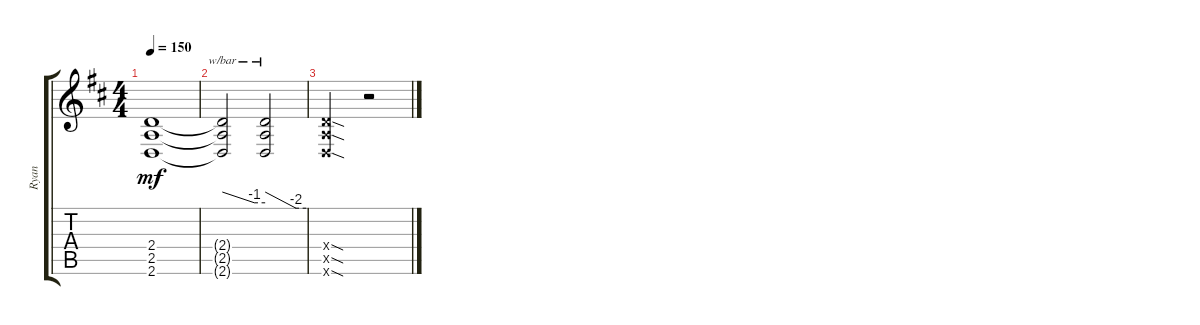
\track ("Ryan" "Ryan") {instrument overdrivenguitar}
\staff {score tabs}
\tuning (D4 A3 F3 C3 G2 C2) {hide}
\ts (4 4)
\tempo 150
\clef g2
\ks d
(2.4 2.5 2.6).1{dy mf} |
(2.4{t} 2.5{t} 2.6{t}).2{tbe (custom default 0 0 45 -4 60 -4)} (2.4{t} 2.5{t} 2.6{t}).2{tbe (custom default 0 0 45 -8 60 -8)} |
(2.4{sod x} 2.5{sod x} 2.6{sod x}).2 r.2
